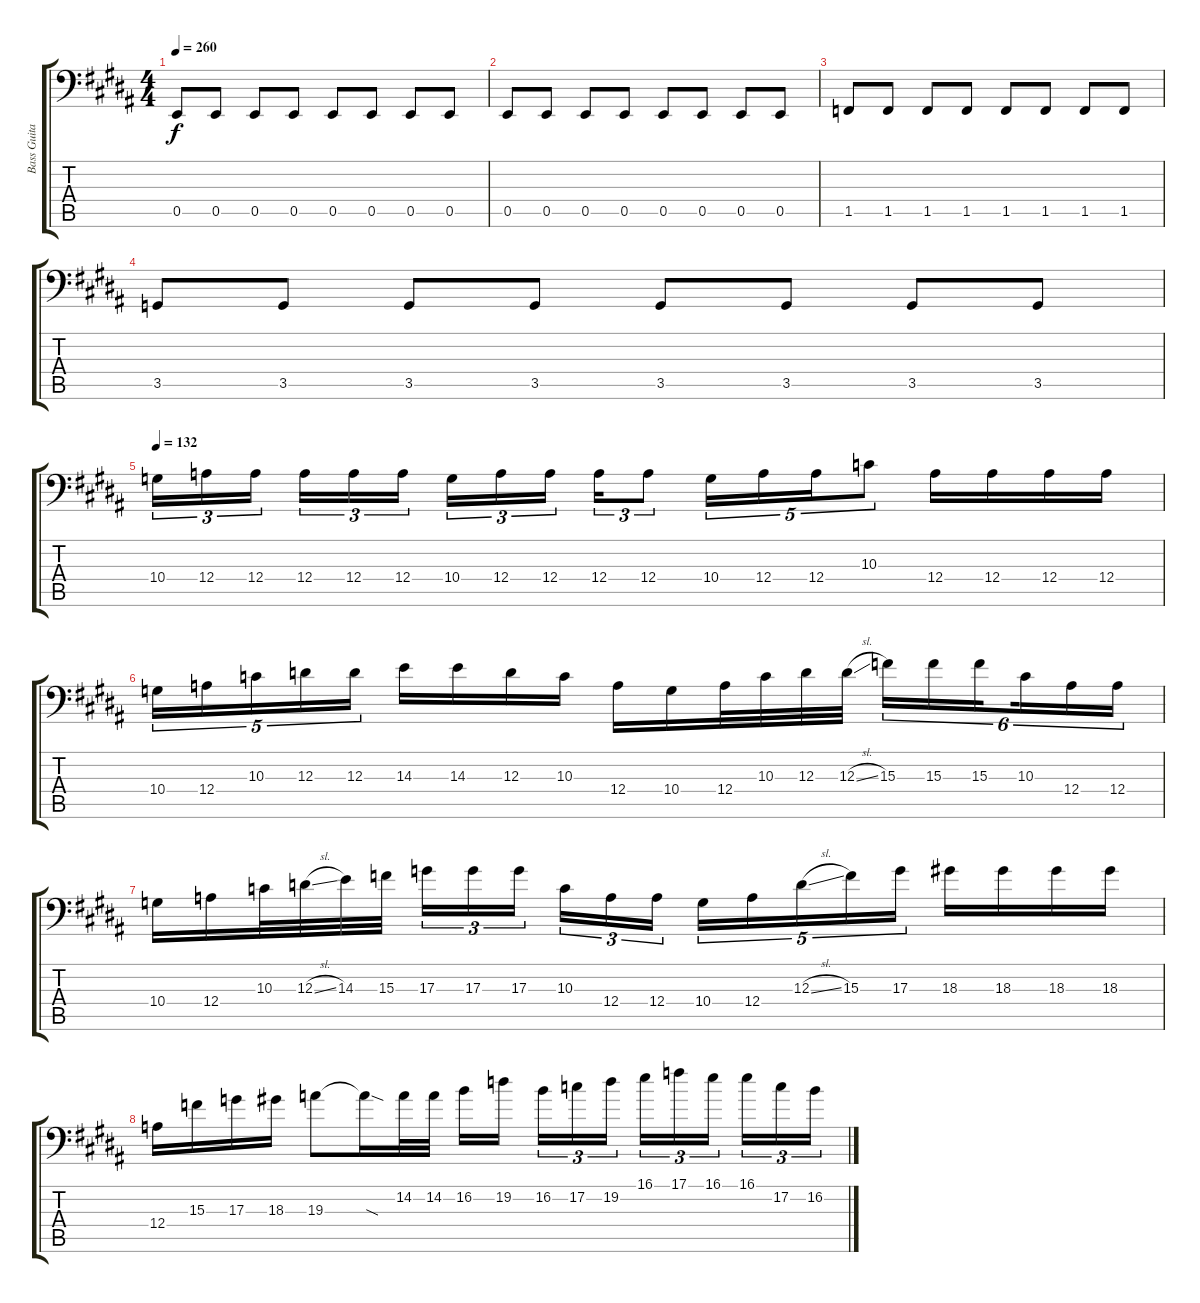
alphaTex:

\track ("Bass Guitar - John Myung" "Bass Guita") {instrument distortionguitar}
\staff {score tabs}
\tuning (C3 G2 D2 A1 E1 B0) {hide}
\ts (4 4)
\tempo 260
\clef f4
\ks b
0.5.8{dy f} 0.5.8 0.5.8 0.5.8 0.5.8 0.5.8 0.5.8 0.5.8 |
0.5.8 0.5.8 0.5.8 0.5.8 0.5.8 0.5.8 0.5.8 0.5.8 |
1.5.8 1.5.8 1.5.8 1.5.8 1.5.8 1.5.8 1.5.8 1.5.8 |
3.5.8 3.5.8 3.5.8 3.5.8 3.5.8 3.5.8 3.5.8 3.5.8 |
\tempo 132
10.4.16{tu (3 2) instrument distortionguitar} 12.4.16{tu (3 2)} 12.4.16{tu (3 2) beam splitsecondary} 12.4.16{tu (3 2)} 12.4.16{tu (3 2)} 12.4.16{tu (3 2)} 10.4.16{tu (3 2)} 12.4.16{tu (3 2)} 12.4.16{tu (3 2) beam splitsecondary} 12.4.16{tu (3 2)} 12.4.8{tu (3 2)} 10.4.16{tu (5 4)} 12.4.16{tu (5 4)} 12.4.16{tu (5 4)} 10.3.8{tu (5 4)} 12.4.16 12.4.16 12.4.16 12.4.16 |
10.4.16{tu (5 4)} 12.4.16{tu (5 4)} 10.3.16{tu (5 4)} 12.3.16{tu (5 4)} 12.3.16{tu (5 4)} 14.3.16 14.3.16 12.3.16 10.3.16 12.4.16 10.4.16 12.4.32 10.3.32 12.3.32 12.3{sl}.32 15.3.16{tu (6 4)} 15.3.16{tu (6 4)} 15.3.16{tu (6 4) beam splitsecondary} 10.3.16{tu (6 4)} 12.4.16{tu (6 4)} 12.4.16{tu (6 4)} |
10.4.16 12.4.16 10.3.32 12.3{sl}.32 14.3.32 15.3.32 17.3.16{tu (3 2)} 17.3.16{tu (3 2)} 17.3.16{tu (3 2) beam splitsecondary} 10.3.16{tu (3 2)} 12.4.16{tu (3 2)} 12.4.16{tu (3 2)} 10.4.16{tu (5 4)} 12.4.16{tu (5 4)} 12.3{sl}.16{tu (5 4)} 15.3.16{tu (5 4)} 17.3.16{tu (5 4)} 18.3.16 18.3.16 18.3.16 18.3.16 |
12.4.16 15.3.16 17.3.16 18.3.16 19.3.8 19.3{sod t}.16 14.2.32 14.2.32 16.2.16 19.2.16{beam splitsecondary} 16.2.16{tu (3 2)} 17.2.16{tu (3 2)} 19.2.16{tu (3 2)} 16.1.16{tu (3 2)} 17.1.16{tu (3 2)} 16.1.16{tu (3 2) beam splitsecondary} 16.1.16{tu (3 2)} 17.2.16{tu (3 2)} 16.2.16{tu (3 2)}
